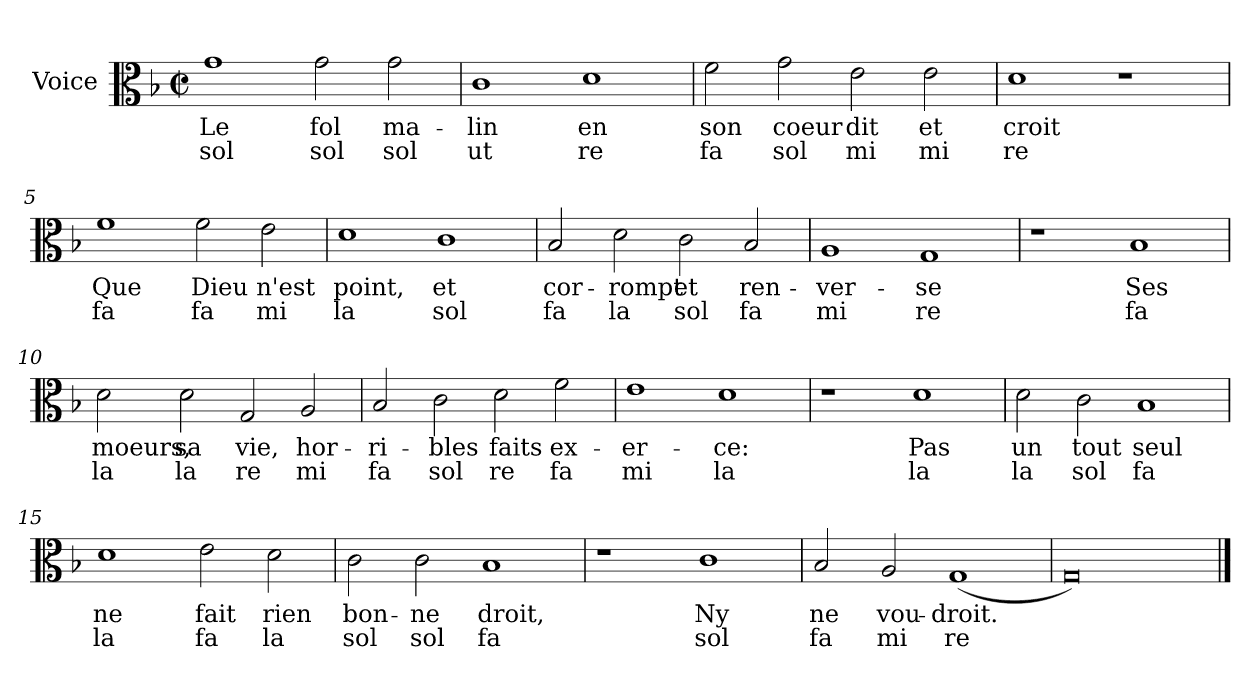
**kern	**text	**text
*part1	*part1	*part1
*staff1	*staff1	*staff1
*I"Voice	*	*
*I'Vo.	*	*
*clefC3	*	*
*k[b-]	*	*
*M4/2	*	*
*met(c|)	*	*
=1	=1	=1
1g	Le	sol
2g\	fol	sol
2g\	ma-	sol
=2	=2	=2
1c	-lin	ut
1d	en	re
=3	=3	=3
2f\	son	fa
2g\	coeur	sol
2e\	dit	mi
2e\	et	mi
=4	=4	=4
1d	croit	re
1r	.	.
=5	=5	=5
1f	Que	fa
2f\	Dieu	fa
2e\	n'est	mi
=6	=6	=6
1d	point,	la
1c	et	sol
=7	=7	=7
2B-/	cor-	fa
2d\	-rompt	la
2c\	et	sol
2B-/	ren-	fa
=8	=8	=8
1A	-ver-	mi
1G	-se	re
=9	=9	=9
1r	.	.
1B-	Ses	fa
=10	=10	=10
2d\	moeurs,	la
2d\	sa	la
2G/	vie,	re
2A/	hor-	mi
=11	=11	=11
2B-/	-ri-	fa
2c\	-bles	sol
2d\	faits	re
2f\	ex-	fa
=12	=12	=12
1e	-er-	mi
1d	-ce:	la
=13	=13	=13
1r	.	.
1d	Pas	la
=14	=14	=14
2d\	un	la
2c\	tout	sol
1B-	seul	fa
=15	=15	=15
1d	ne	la
2e\	fait	fa
2d\	rien	la
=16	=16	=16
2c\	bon-	sol
2c\	-ne	sol
1B-	droit,	fa
=17	=17	=17
1r	.	.
1c	Ny	sol
=18	=18	=18
2B-/	ne	fa
2A/	vou-	mi
(1G	-droit.	re
=19	=19	=19
0G)	.	.
==	==	==
*-	*-	*-
